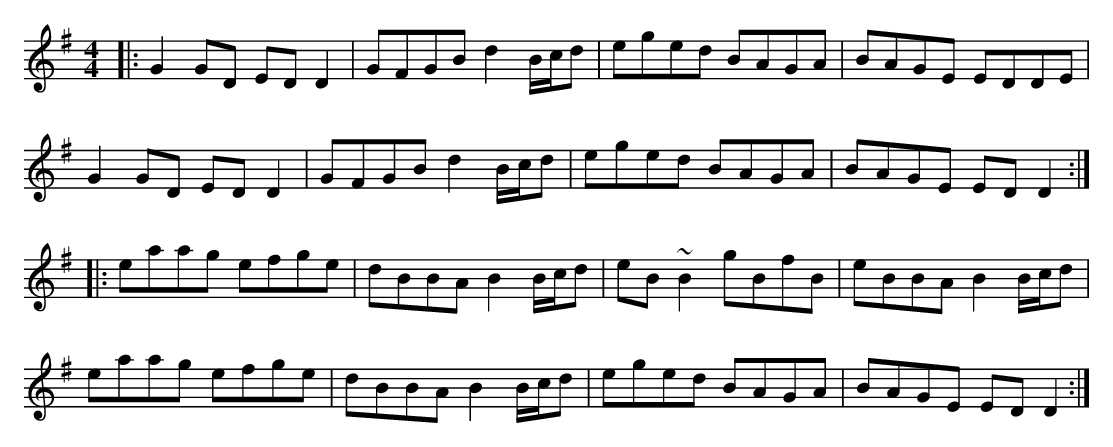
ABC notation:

X:1
M:4/4
K:G
|:G2GD EDD2|GFGB d2 B/c/d|eged BAGA|BAGE EDDE|
G2 GD EDD2|GFGB d2 B/c/d|eged BAGA|BAGE EDD2:|
|:eaag efge|dBBA B2 B/c/d|eB~B2 gBfB|eBBA B2 B/c/d|
eaag efge|dBBA B2 B/c/d|eged BAGA|BAGE EDD2:|
